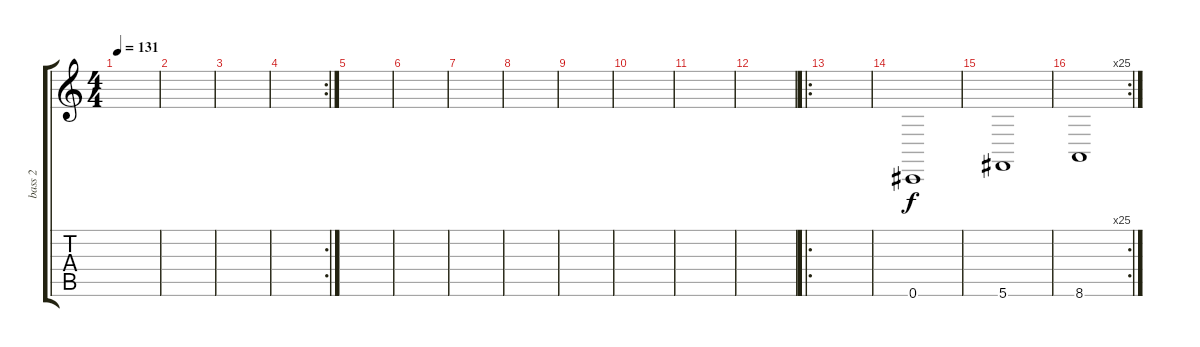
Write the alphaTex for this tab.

\track ("bass 2" "bass 2") {instrument stringensemble2}
\staff {score tabs}
\tuning (Db4 Ab3 E3 B2 Gb2 Db2) {hide}
\ts (4 4)
\tempo 131
\clef g2
\ks c
|
|
|
\rc 2
|
|
|
|
|
|
|
|
|
\ro
|
0.6.1 |
5.6.1 |
\rc 25
8.6.1
